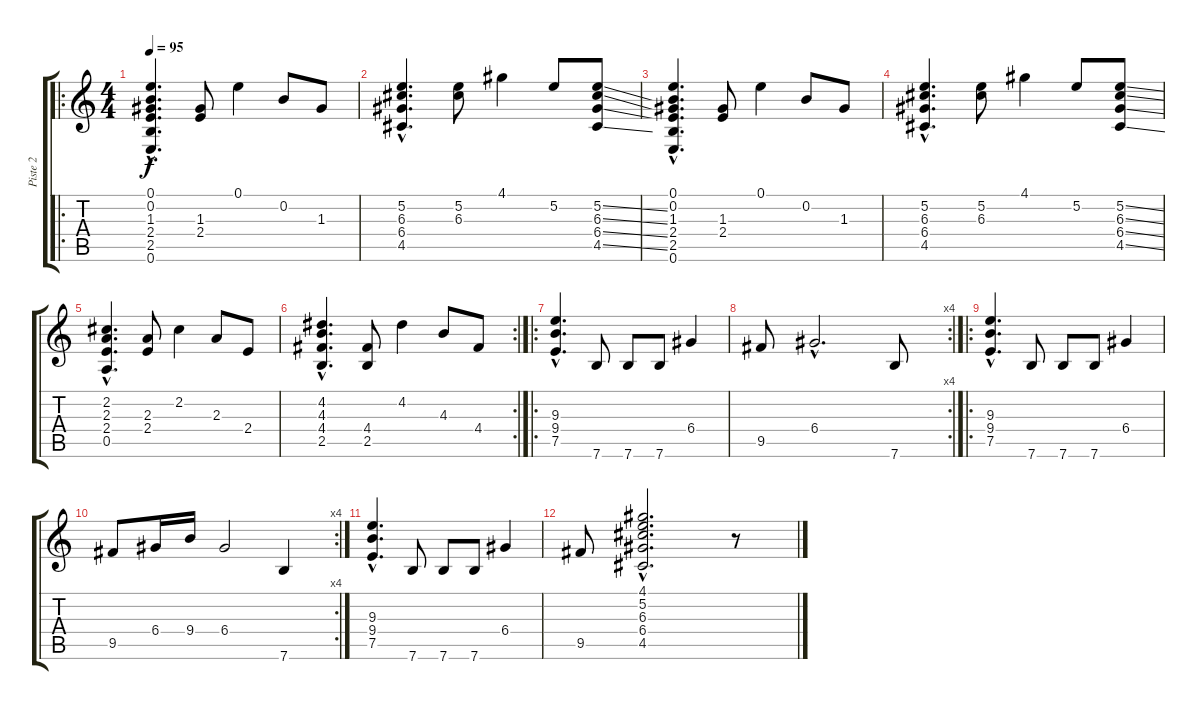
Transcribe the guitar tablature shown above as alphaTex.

\track ("Piste 2" "Piste 2") {instrument electricguitarclean}
\staff {score tabs}
\tuning (E4 B3 G3 D3 A2 E2) {hide}
\ro
\ts (4 4)
\tempo 95
\clef g2
\ks c
(0.1{hac} 0.2{hac} 1.3{hac} 2.4{hac} 2.5{hac} 0.6{hac}).4{d dy f} (1.3 2.4).8 0.1.4 0.2.8 1.3.8 |
(5.2{hac} 6.3{hac} 6.4{hac} 4.5{hac}).4{d} (5.2 6.3).8 4.1.4 5.2.8 (5.2{ss} 6.3{ss} 6.4{ss} 4.5{ss}).8 |
(0.1{hac} 0.2{hac} 1.3{hac} 2.4{hac} 2.5{hac} 0.6{hac}).4{d} (1.3 2.4).8 0.1.4 0.2.8 1.3.8 |
(5.2{hac} 6.3{hac} 6.4{hac} 4.5{hac}).4{d} (5.2 6.3).8 4.1.4 5.2.8 (5.2{ss} 6.3{ss} 6.4{ss} 4.5{ss}).8 |
(2.2{hac} 2.3{hac} 2.4{hac} 0.5{hac}).4{d} (2.3 2.4).8 2.2.4 2.3.8 2.4.8 |
\rc 2
(4.2{hac} 4.3{hac} 4.4{hac} 2.5{hac}).4{d} (4.4 2.5).8 4.2.4 4.3.8 4.4.8 |
\ro
(9.3{hac} 9.4{hac} 7.5{hac}).4{d} 7.6.8 7.6.8 7.6.8 6.4.4 |
\rc 4
9.5.8 6.4{hac}.2{d} 7.6.8 |
\ro
(9.3{hac} 9.4{hac} 7.5{hac}).4{d} 7.6.8 7.6.8 7.6.8 6.4.4 |
\rc 4
9.5.8 6.4.16 9.4.16 6.4.2 7.6.4 |
(9.3{hac} 9.4{hac} 7.5{hac}).4{d} 7.6.8 7.6.8 7.6.8 6.4.4 |
9.5.8 (4.1{hac} 5.2{hac} 6.3{hac} 6.4{hac} 4.5{hac}).2{d} r.8
